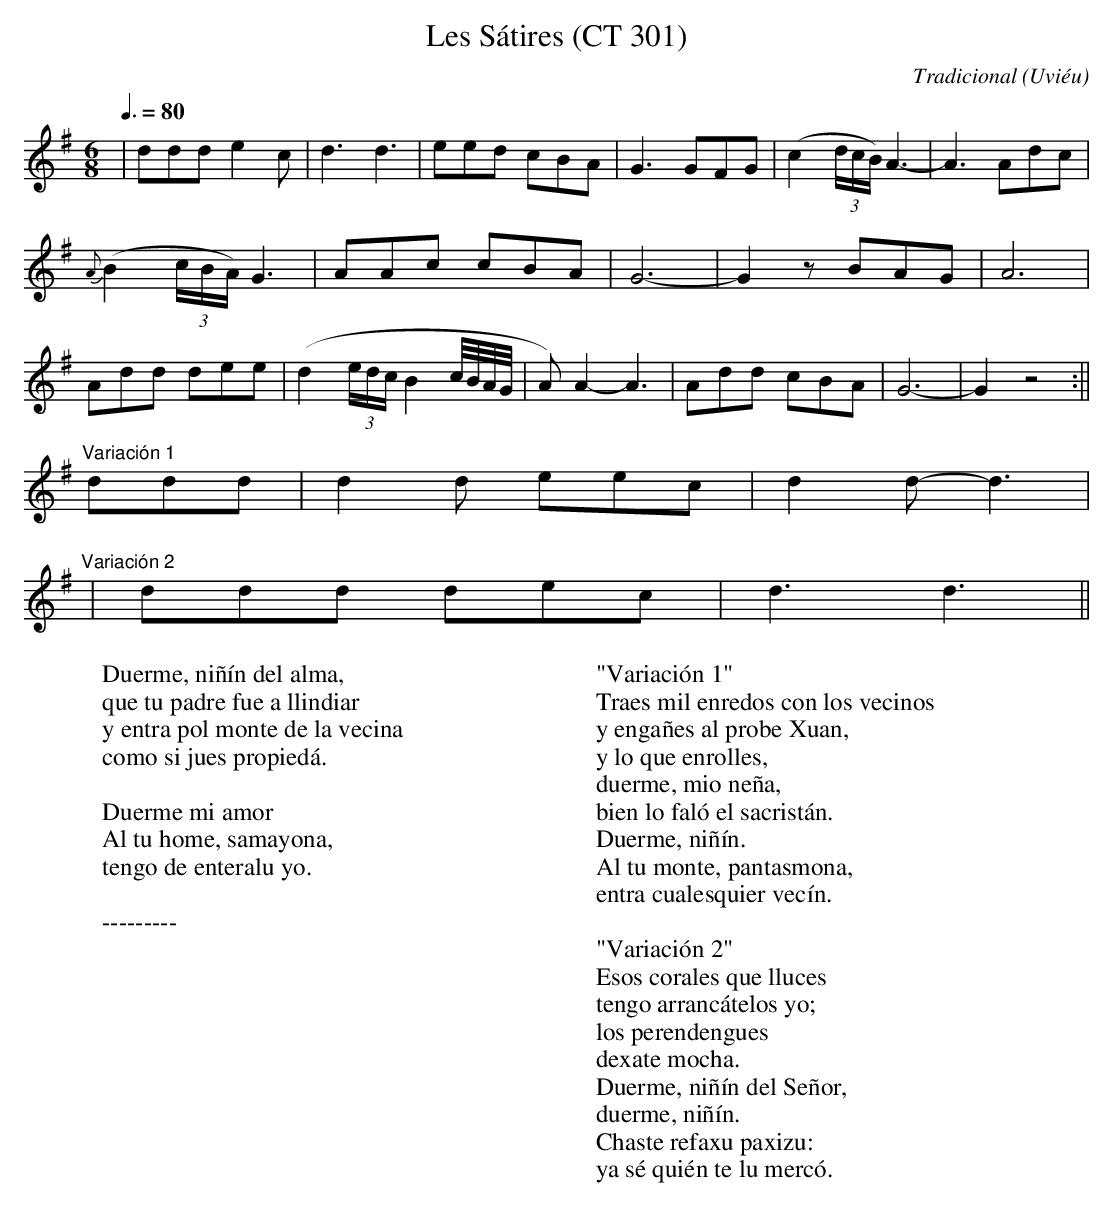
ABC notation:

X:1
T:Les Sátires (CT 301)
C:Tradicional
O:Uviéu
M:6/8
L:1/8
Q:3/8=80
K:G
|ddd e2 c|d3 d3|eed cBA|G3 GFG|(c2 (3d/c/B/) A3-|A3 Adc|
{A}(B2(3c/B/A/) G3|AAc cBA|G6-|G2 z BAG|A6|
Add dee|(d2 (3e/d/c/ B2 c/4B/4A/4G/4|A) A2-A3|Add cBA|G6-|G2 z4 :||
"Variación 1"
ddd|d2 d eec|d2 d-d3|
"Variación 2"
|ddd dec|d3 d3||
W:Duerme, niñín del alma,
W:que tu padre fue a llindiar
W:y entra pol monte de la vecina
W:como si jues propiedá.
W:
W:Duerme mi amor
W:Al tu home, samayona,
W:tengo de enteralu yo.
W:
W:---------
W:
W:"Variación 1"
W:Traes mil enredos con los vecinos
W:y engañes al probe Xuan,
W:y lo que enrolles,
W:duerme, mio neña,
W:bien lo faló el sacristán.
W:Duerme, niñín.
W:Al tu monte, pantasmona,
W:entra cualesquier vecín.
W:
W:"Variación 2"
W:Esos corales que lluces
W:tengo arrancátelos yo;
W:los perendengues
W:dexate mocha.
W:Duerme, niñín del Señor,
W:duerme, niñín.
W:Chaste refaxu paxizu:
W:ya sé quién te lu mercó.
W:
